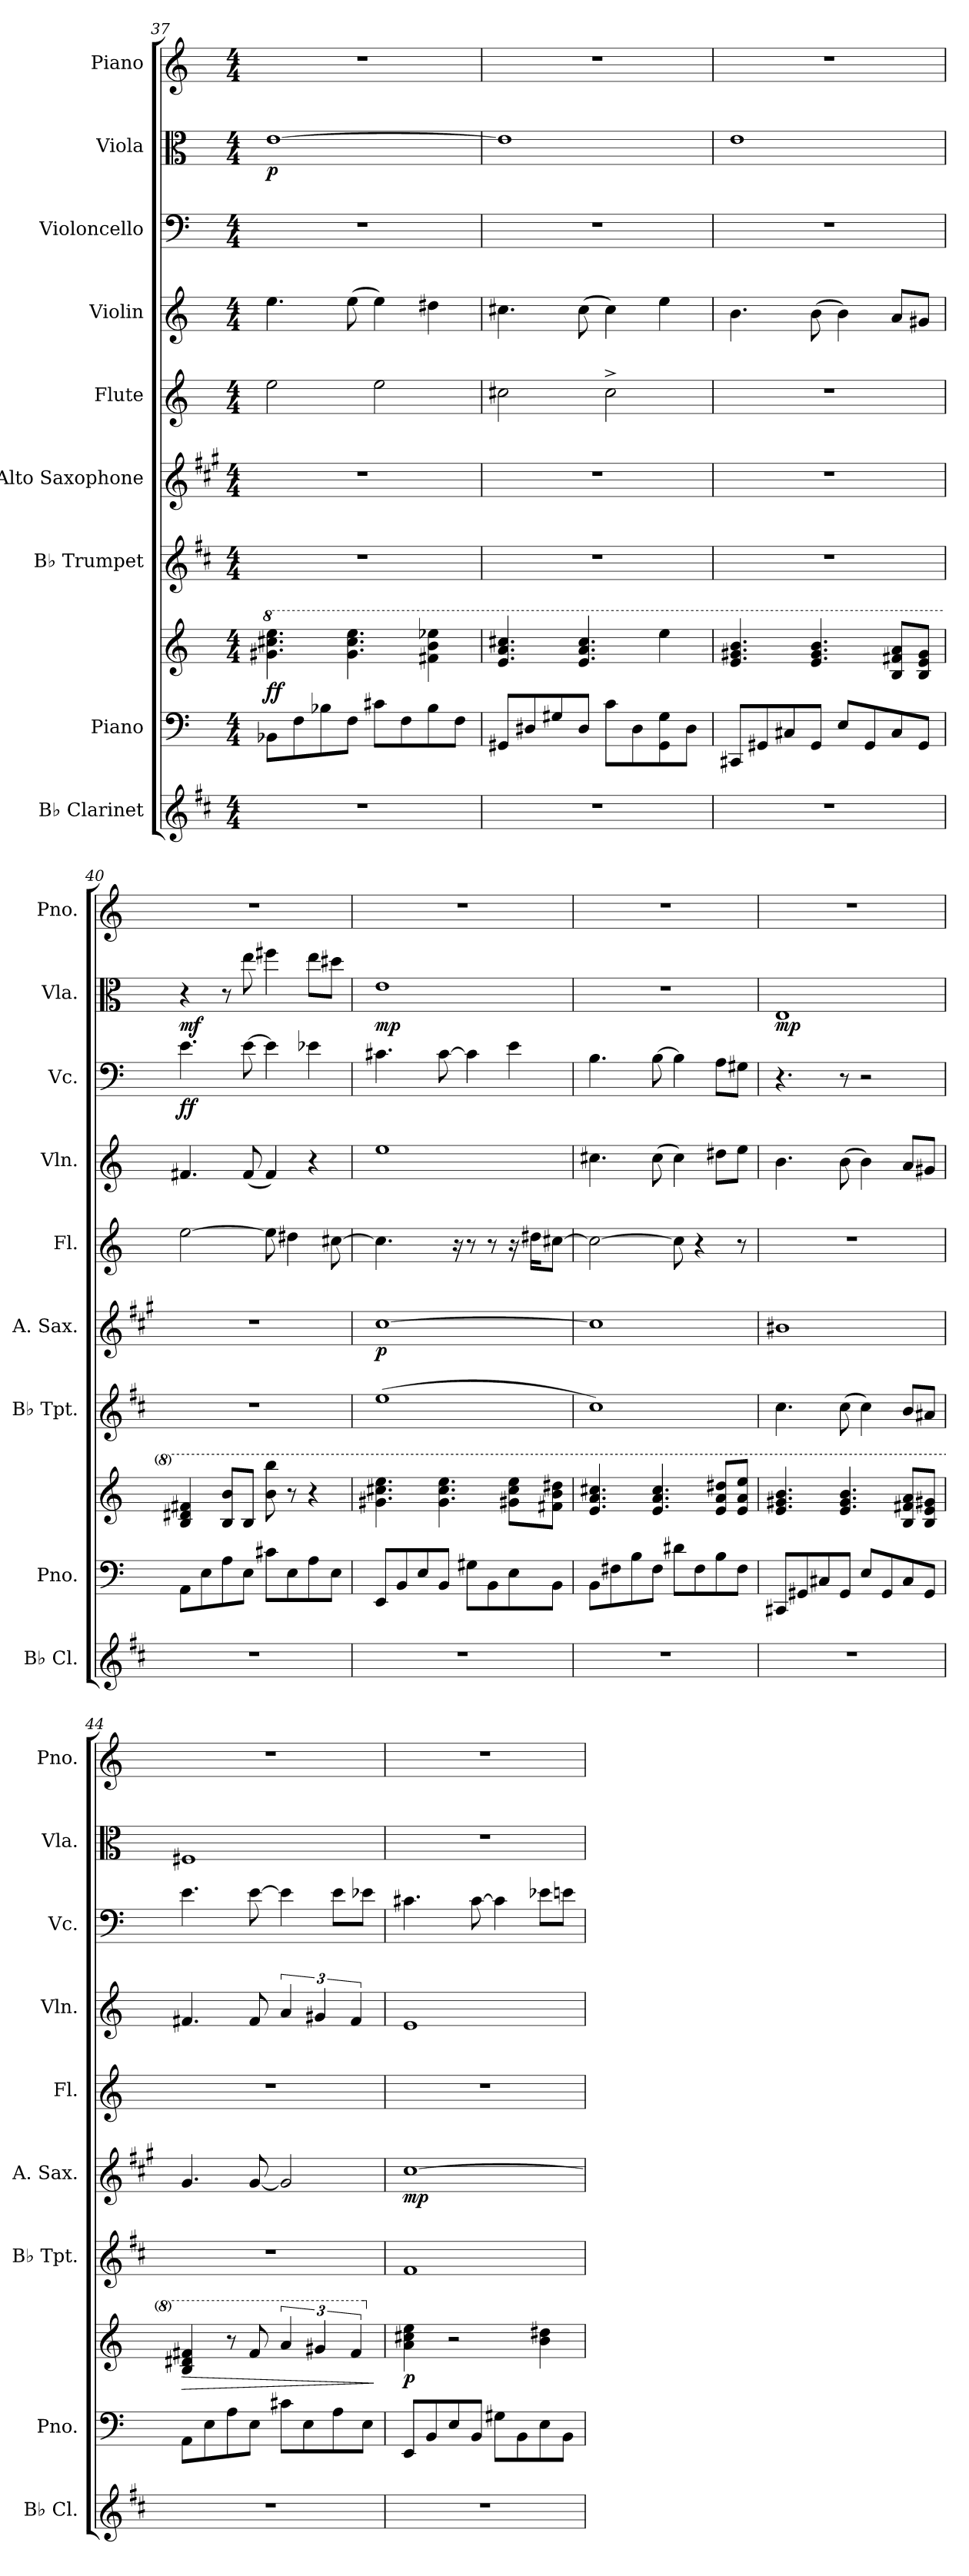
**kern	**kern	**kern	**dynam	**kern	**kern	**dynam	**kern	**kern	**kern	**dynam	**kern	**dynam	**kern
*part9	*part8	*part8	*part8	*part7	*part6	*part6	*part5	*part4	*part3	*part3	*part2	*part2	*part1
*staff10	*staff9	*staff8	*staff8/9	*staff7	*staff6	*staff6	*staff5	*staff4	*staff3	*staff3	*staff2	*staff2	*staff1
*I"B♭ Clarinet	*I"Piano	*	*	*I"B♭ Trumpet	*I"Alto Saxophone	*	*I"Flute	*I"Violin	*I"Violoncello	*	*I"Viola	*	*I"Piano
*I'B♭ Cl.	*I'Pno.	*	*	*I'B♭ Tpt.	*I'A. Sax.	*	*I'Fl.	*I'Vln.	*I'Vc.	*	*I'Vla.	*	*I'Pno.
*clefG2	*clefF4	*clefG2	*	*clefG2	*clefG2	*	*clefG2	*clefG2	*clefF4	*	*clefC3	*	*clefG2
*ITrd1c2	*	*	*	*ITrd1c2	*ITrd5c9	*	*	*	*	*	*	*	*
*k[]	*k[]	*k[]	*	*k[]	*k[]	*	*k[]	*k[]	*k[]	*	*k[]	*	*k[]
*M4/4	*M4/4	*M4/4	*	*M4/4	*M4/4	*	*M4/4	*M4/4	*M4/4	*	*M4/4	*	*M4/4
*	*	*8va	*	*	*	*	*	*	*	*	*	*	*
=37	=37	=37	=37	=37	=37	=37	=37	=37	=37	=37	=37	=37	=37
!	!	!	!LO:DY:b	!	!	!	!	!	!	!	!	!LO:DY:b	!
1r	8BB-X\L	4.gg#X\ 4.ccc#X\ 4.eee\	ff	1r	1r	.	2ee\	4.ee\	1r	.	[1e	p	1r
.	8F\	.	.	.	.	.	.	.	.	.	.	.	.
.	8B-X\	.	.	.	.	.	.	.	.	.	.	.	.
.	8F\J	4.gg#\ 4.ccc#\ 4.eee\	.	.	.	.	.	(8ee\	.	.	.	.	.
.	8c#X\L	.	.	.	.	.	2ee\	4ee\)	.	.	.	.	.
.	8F\	.	.	.	.	.	.	.	.	.	.	.	.
.	8B-\	4ff#X\ 4bb\ 4eee-X\	.	.	.	.	.	4dd#X\	.	.	.	.	.
.	8F\J	.	.	.	.	.	.	.	.	.	.	.	.
=38	=38	=38	=38	=38	=38	=38	=38	=38	=38	=38	=38	=38	=38
1r	8GG#X/L	4.ee/ 4.aa/ 4.ccc#X/	.	1r	1r	.	2cc#X\	4.cc#X\	1r	.	1e]	.	1r
.	8D#X/	.	.	.	.	.	.	.	.	.	.	.	.
.	8G#X/	.	.	.	.	.	.	.	.	.	.	.	.
.	8D#/J	4.ee/ 4.aa/ 4.ccc#/	.	.	.	.	.	(8cc#\	.	.	.	.	.
.	8c\L	.	.	.	.	.	2cc#^\	4cc#\)	.	.	.	.	.
.	8D#\	.	.	.	.	.	.	.	.	.	.	.	.
.	8GG#\ 8G#\	4eee\	.	.	.	.	.	4ee\	.	.	.	.	.
.	8D#\J	.	.	.	.	.	.	.	.	.	.	.	.
!!LO:PB:g=z
=39	=39	=39	=39	=39	=39	=39	=39	=39	=39	=39	=39	=39	=39
1r	8CC#X/L	4.ee/ 4.gg#X/ 4.bb/	.	1r	1r	.	1r	4.b\	1r	.	1e	.	1r
.	8GG#X/	.	.	.	.	.	.	.	.	.	.	.	.
.	8C#X/	.	.	.	.	.	.	.	.	.	.	.	.
.	8GG#/J	4.ee/ 4.gg#/ 4.bb/	.	.	.	.	.	(8b\	.	.	.	.	.
.	8E/L	.	.	.	.	.	.	4b\)	.	.	.	.	.
.	8GG#/	.	.	.	.	.	.	.	.	.	.	.	.
.	8C#/	8b/ 8ff#X/ 8aa/L	.	.	.	.	.	8a/L	.	.	.	.	.
.	8GG#/J	8b/ 8ee/ 8gg#/J	.	.	.	.	.	8g#X/J	.	.	.	.	.
=40	=40	=40	=40	=40	=40	=40	=40	=40	=40	=40	=40	=40	=40
!	!	!	!	!	!	!	!	!	!	!LO:DY:b	!	!LO:DY:b	!
1r	8AA\L	4b/ 4dd#X/ 4ff#X/	.	1r	1r	.	[2ee\	4.f#X/	4.e\	ff	4r	mf	1r
.	8E\	.	.	.	.	.	.	.	.	.	.	.	.
.	8A\	8b/ 8bb/L	.	.	.	.	.	.	.	.	8r	.	.
.	8E\J	8b/J	.	.	.	.	.	(8f#/	[8e\	.	8ee\	.	.
.	8c#X\L	8bb\ 8bbb\	.	.	.	.	8ee\]	4f#/)	4e\]	.	4ff#X\	.	.
.	8E\	8r	.	.	.	.	4dd#X\	.	.	.	.	.	.
.	8A\	4r	.	.	.	.	.	4r	4e-X\	.	8ee\L	.	.
.	8E\J	.	.	.	.	.	[8cc#X\	.	.	.	8dd#X\J	.	.
=41	=41	=41	=41	=41	=41	=41	=41	=41	=41	=41	=41	=41	=41
!	!	!	!	!	!	!LO:DY:b	!	!	!	!	!	!LO:DY:b	!
1r	8EE/L	4.gg#X\ 4.ccc#X\ 4.eee\	.	(1dd	[1e	p	4.cc#\]	1ee	4.c#X\	.	1e	mp	1r
.	8BB/	.	.	.	.	.	.	.	.	.	.	.	.
.	8E/	.	.	.	.	.	.	.	.	.	.	.	.
.	8BB/J	4.gg#\ 4.ccc#\ 4.eee\	.	.	.	.	16ryy	.	[8c#\	.	.	.	.
.	.	.	.	.	.	.	16r	.	.	.	.	.	.
.	8G#X\L	.	.	.	.	.	8r	.	4c#\]	.	.	.	.
.	8BB\	.	.	.	.	.	8r	.	.	.	.	.	.
.	8E\	8gg#X\ 8ccc#\ 8eee\L	.	.	.	.	16r	.	4e\	.	.	.	.
.	.	.	.	.	.	.	16dd#X\KL	.	.	.	.	.	.
.	8BB\J	8ff#X\ 8bb\ 8ddd#X\J	.	.	.	.	[8cc#X\J	.	.	.	.	.	.
!!LO:PB:g=z
=42	=42	=42	=42	=42	=42	=42	=42	=42	=42	=42	=42	=42	=42
1r	8BB\L	4.ee/ 4.aa/ 4.ccc#X/	.	1b)	1e]	.	2cc#\_	4.cc#X\	4.B\	.	1r	.	1r
.	8F#X\	.	.	.	.	.	.	.	.	.	.	.	.
.	8B\	.	.	.	.	.	.	.	.	.	.	.	.
.	8F#\J	4.ee/ 4.aa/ 4.ccc#/	.	.	.	.	.	(8cc#\	[8B\	.	.	.	.
.	8d#X\L	.	.	.	.	.	8cc#\]	4cc#\)	4B\]	.	.	.	.
.	8F#\	.	.	.	.	.	4r	.	.	.	.	.	.
.	8B\	8ee/ 8aa/ 8ddd#X/L	.	.	.	.	.	8dd#X\L	8A\L	.	.	.	.
.	8F#\J	8ee/ 8aa/ 8eee/J	.	.	.	.	8r	8ee\J	8G#X\J	.	.	.	.
=43	=43	=43	=43	=43	=43	=43	=43	=43	=43	=43	=43	=43	=43
!	!	!	!	!	!	!	!	!	!	!	!	!LO:DY:b	!
1r	8CC#X/L	4.ee/ 4.gg#X/ 4.bb/	.	4.b\	1d#X	.	1r	4.b\	4.r	.	1E	mp	1r
.	8GG#X/	.	.	.	.	.	.	.	.	.	.	.	.
.	8C#X/	.	.	.	.	.	.	.	.	.	.	.	.
.	8GG#/J	4.ee/ 4.gg#/ 4.bb/	.	(8b\	.	.	.	(8b\	8r	.	.	.	.
.	8E/L	.	.	4b\)	.	.	.	4b\)	2r	.	.	.	.
.	8GG#/	.	.	.	.	.	.	.	.	.	.	.	.
.	8C#/	8b/ 8ff#X/ 8aa/L	.	8a/L	.	.	.	8a/L	.	.	.	.	.
.	8GG#/J	8b/ 8ee/ 8gg#X/J	.	8g#X/J	.	.	.	8g#X/J	.	.	.	.	.
=44	=44	=44	=44	=44	=44	=44	=44	=44	=44	=44	=44	=44	=44
!	!	!	!LO:HP:b	!	!	!	!	!	!	!	!	!	!
1r	8AA\L	4b/ 4dd#X/ 4ff#X/	>	1r	4.B/	.	1r	4.f#X/	4.e\	.	1F#X	.	1r
.	8E\	.	.	.	.	.	.	.	.	.	.	.	.
.	8A\	8r	.	.	.	.	.	.	.	.	.	.	.
.	8E\J	8ff#/	.	.	[8B/	.	.	8f#/	[8e\	.	.	.	.
.	8c#X\L	6aa/	.	.	2B/]	.	.	6a/	4e\]	.	.	.	.
.	8E\	.	.	.	.	.	.	.	.	.	.	.	.
.	.	6gg#X/	.	.	.	.	.	6g#X/	.	.	.	.	.
.	8A\	.	.	.	.	.	.	.	8e\L	.	.	.	.
.	.	6ff#/	.	.	.	.	.	6f#/	.	.	.	.	.
.	8E\J	.	.	.	.	.	.	.	8e-X\J	.	.	.	.
.	.	.	]	.	.	.	.	.	.	.	.	.	.
!!LO:PB:g=z
=45	=45	=45	=45	=45	=45	=45	=45	=45	=45	=45	=45	=45	=45
*	*	*X8va	*	*	*	*	*	*	*	*	*	*	*
!	!	!	!LO:DY:b	!	!	!LO:DY:b	!	!	!	!	!	!	!
1r	8EE/L	4a\ 4cc#X\ 4ee\	p	1e	[1e	mp	1r	1e	4.c#X\	.	1r	.	1r
.	8BB/	.	.	.	.	.	.	.	.	.	.	.	.
.	8E/	2r	.	.	.	.	.	.	.	.	.	.	.
.	8BB/J	.	.	.	.	.	.	.	[8c#\	.	.	.	.
.	8G#X\L	.	.	.	.	.	.	.	4c#\]	.	.	.	.
.	8BB\	.	.	.	.	.	.	.	.	.	.	.	.
.	8E\	4b\ 4dd#X\	.	.	.	.	.	.	8e-X\L	.	.	.	.
.	8BB\J	.	.	.	.	.	.	.	8en\J	.	.	.	.
=	=	=	=	=	=	=	=	=	=	=	=	=	=
*-	*-	*-	*-	*-	*-	*-	*-	*-	*-	*-	*-	*-	*-
